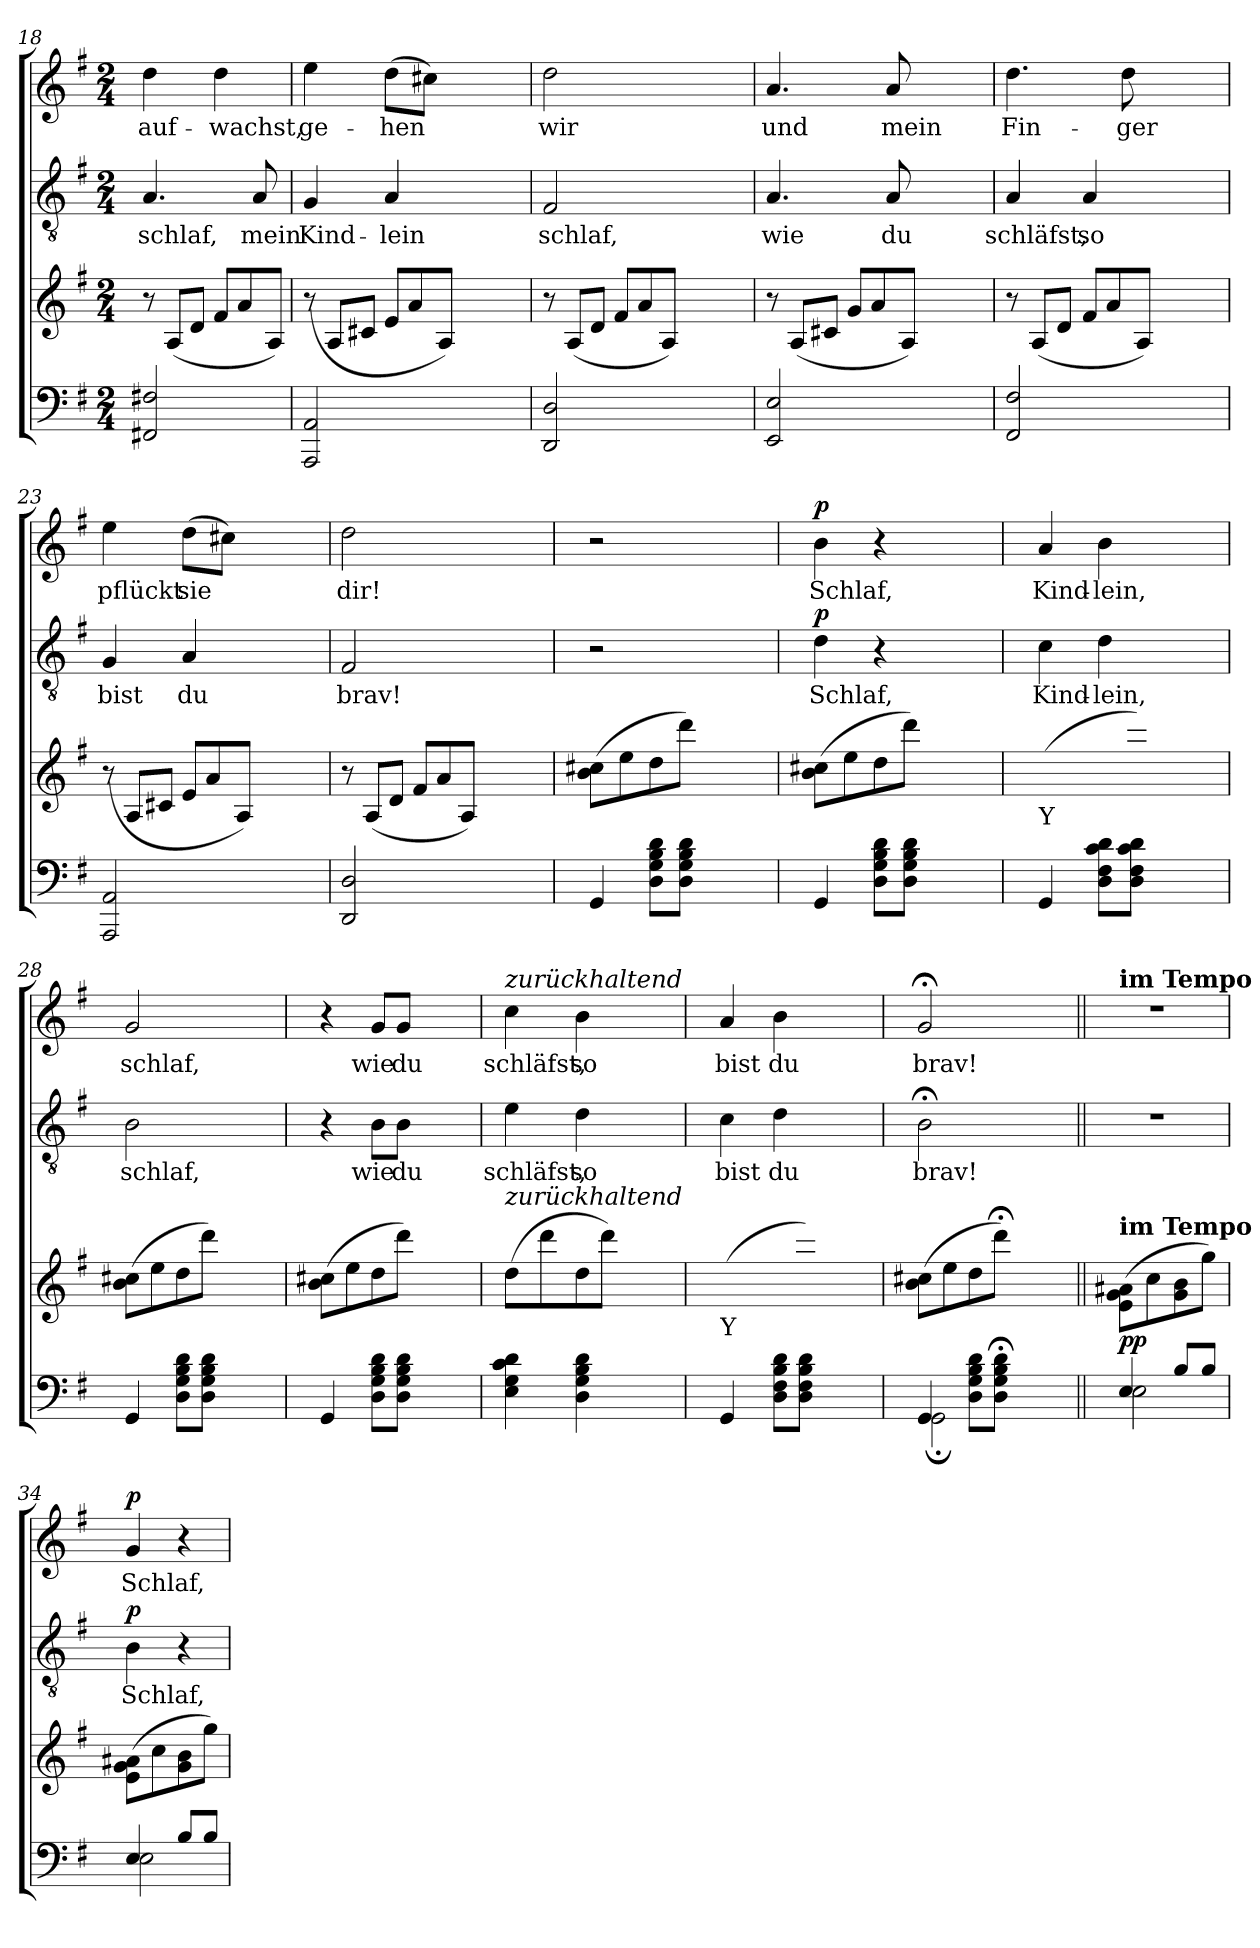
**kern	**kern	**dynam	**kern	**text	**dynam	**kern	**text	**dynam
*part3	*part3	*part3	*part2	*part2	*part2	*part1	*part1	*part1
*staff4	*staff3	*staff3/4	*staff2	*staff2	*staff2	*staff1	*staff1	*staff1
*clefF4	*clefG2	*	*clefGv2	*	*	*clefG2	*	*
*k[f#]	*k[f#]	*	*k[f#]	*	*	*k[f#]	*	*
*G:	*G:	*	*G:	*	*	*G:	*	*
*M2/4	*M2/4	*	*M2/4	*	*	*M2/4	*	*
=18	=18	=18	=18	=18	=18	=18	=18	=18
*^	*	*	*	*	*	*	*	*
*	*	*Xtuplet	*	*	*	*	*	*	*
!	!	!	!	!	!LO:LY:b	!	!	!LO:LY:b	!
2FF#X/ 2F#X/	2ryy	12r	.	4.A/	schlaf,	.	4dd\	auf-	.
.	.	(<12A/L	.	.	.	.	.	.	.
.	.	12d/J	.	.	.	.	.	.	.
!	!	!	!	!	!	!	!	!LO:LY:b	!
.	.	12f#/L	.	.	.	.	4dd\	-wachst,	.
.	.	12a/	.	.	.	.	.	.	.
!	!	!	!	!	!LO:LY:b	!	!	!	!
.	.	.	.	8A/	mein	.	.	.	.
.	.	12A/J)	.	.	.	.	.	.	.
=19	=19	=19	=19	=19	=19	=19	=19	=19	=19
!	!	!	!	!	!LO:LY:b	!	!	!LO:LY:b	!
2AAA/ 2AA/	2ryy	(<12r	.	4G/	Kind-	.	4ee\	ge-	.
.	.	12A/L	.	.	.	.	.	.	.
.	.	12c#X/J	.	.	.	.	.	.	.
!	!	!	!	!	!LO:LY:b	!	!	!LO:LY:b	!
.	.	12e/L	.	4A/	-lein	.	(>8dd\L	-hen	.
.	.	12a/	.	.	.	.	.	.	.
.	.	.	.	.	.	.	8cc#X\J)	.	.
.	.	12A/J)	.	.	.	.	.	.	.
2ryy	2ryy	2ryy	.	2ryy	.	.	2ryy	.	.
!!LO:LB:g=z
=20	=20	=20	=20	=20	=20	=20	=20	=20	=20
!	!	!	!	!	!LO:LY:b	!	!	!LO:LY:b	!
2DD/ 2D/	2ryy	12r	.	2F#/	schlaf,	.	2dd\	wir	.
.	.	(<12A/L	.	.	.	.	.	.	.
.	.	12d/J	.	.	.	.	.	.	.
.	.	12f#/L	.	.	.	.	.	.	.
.	.	12a/	.	.	.	.	.	.	.
.	.	12A/J)	.	.	.	.	.	.	.
2ryy	2ryy	2ryy	.	2ryy	.	.	2ryy	.	.
=21	=21	=21	=21	=21	=21	=21	=21	=21	=21
!	!	!	!	!	!LO:LY:b	!	!	!LO:LY:b	!
2EE/ 2E/	2ryy	12r	.	4.A/	wie	.	4.a/	und	.
.	.	(<12A/L	.	.	.	.	.	.	.
.	.	12c#X/J	.	.	.	.	.	.	.
.	.	12g/L	.	.	.	.	.	.	.
.	.	12a/	.	.	.	.	.	.	.
!	!	!	!	!	!LO:LY:b	!	!	!LO:LY:b	!
.	.	.	.	8A/	du	.	8a/	mein	.
.	.	12A/J)	.	.	.	.	.	.	.
2ryy	2ryy	2ryy	.	2ryy	.	.	2ryy	.	.
=22	=22	=22	=22	=22	=22	=22	=22	=22	=22
!	!	!	!	!	!LO:LY:b	!	!	!LO:LY:b	!
2FF#/ 2F#/	2ryy	12r	.	4A/	schläfst,	.	4.dd\	Fin-	.
.	.	(<12A/L	.	.	.	.	.	.	.
.	.	12d/J	.	.	.	.	.	.	.
!	!	!	!	!	!LO:LY:b	!	!	!	!
.	.	12f#/L	.	4A/	so	.	.	.	.
.	.	12a/	.	.	.	.	.	.	.
!	!	!	!	!	!	!	!	!LO:LY:b	!
.	.	.	.	.	.	.	8dd\	-ger	.
.	.	12A/J)	.	.	.	.	.	.	.
2ryy	2ryy	2ryy	.	2ryy	.	.	2ryy	.	.
=23	=23	=23	=23	=23	=23	=23	=23	=23	=23
!	!	!	!	!	!LO:LY:b	!	!	!LO:LY:b	!
2AAA/ 2AA/	2ryy	(<12r	.	4G/	bist	.	4ee\	pflückt	.
.	.	12A/L	.	.	.	.	.	.	.
.	.	12c#X/J	.	.	.	.	.	.	.
!	!	!	!	!	!LO:LY:b	!	!	!LO:LY:b	!
.	.	12e/L	.	4A/	du	.	(>8dd\L	sie	.
.	.	12a/	.	.	.	.	.	.	.
.	.	.	.	.	.	.	8cc#X\J)	.	.
.	.	12A/J)	.	.	.	.	.	.	.
2ryy	2ryy	2ryy	.	2ryy	.	.	2ryy	.	.
=24	=24	=24	=24	=24	=24	=24	=24	=24	=24
!	!	!	!	!	!LO:LY:b	!	!	!LO:LY:b	!
2DD/ 2D/	2ryy	12r	.	2F#/	brav!	.	2dd\	dir!	.
.	.	(<12A/L	.	.	.	.	.	.	.
.	.	12d/J	.	.	.	.	.	.	.
.	.	12f#/L	.	.	.	.	.	.	.
.	.	12a/	.	.	.	.	.	.	.
.	.	12A/J)	.	.	.	.	.	.	.
2ryy	2ryy	2ryy	.	2ryy	.	.	2ryy	.	.
=25	=25	=25	=25	=25	=25	=25	=25	=25	=25
4GG/	2ryy	(>8b\ 8cc#X\L	.	2r	.	.	2r	.	.
.	.	8ee\	.	.	.	.	.	.	.
8D\ 8G\ 8B\ 8d\L	.	8dd\	.	.	.	.	.	.	.
8D\ 8G\ 8B\ 8d\J	.	8ddd\J)	.	.	.	.	.	.	.
2ryy	2ryy	2ryy	.	2ryy	.	.	2ryy	.	.
!!LO:LB:g=z
=26	=26	=26	=26	=26	=26	=26	=26	=26	=26
!	!	!	!	!	!LO:LY:b	!LO:DY:a	!	!LO:LY:b	!LO:DY:b
4GG/	2ryy	(>8b\ 8cc#X\L	.	4d\	Schlaf,	p	4b\	Schlaf,	p
.	.	8ee\	.	.	.	.	.	.	.
8D\ 8G\ 8B\ 8d\L	.	8dd\	.	4r	.	.	4r	.	.
8D\ 8G\ 8B\ 8d\J	.	8ddd\J)	.	.	.	.	.	.	.
2ryy	2ryy	2ryy	.	2ryy	.	.	2ryy	.	.
=27	=27	=27	=27	=27	=27	=27	=27	=27	=27
!	!	!LO:TX:b:t=Y	!	!	!	!	!	!	!
!	!	!	!	!	!LO:LY:b	!	!	!LO:LY:b	!
4GG/	2ryy	(>8cc\yy 8dd-X\yyL	.	4c\	Kind-	.	4a/	Kind-	.
.	.	8ee\	.	.	.	.	.	.	.
!	!	!	!	!	!LO:LY:b	!	!	!LO:LY:b	!
8D\ 8F#\ 8c\ 8d\L	.	8dd\	.	4d\	-lein,	.	4b\	-lein,	.
8D\ 8F#\ 8c\ 8d\J	.	8ddd\J)	.	.	.	.	.	.	.
2ryy	2ryy	2ryy	.	2ryy	.	.	2ryy	.	.
=28	=28	=28	=28	=28	=28	=28	=28	=28	=28
!	!	!	!	!	!LO:LY:b	!	!	!LO:LY:b	!
4GG/	2ryy	(>8b\ 8cc#X\L	.	2B\	schlaf,	.	2g/	schlaf,	.
.	.	8ee\	.	.	.	.	.	.	.
8D\ 8G\ 8B\ 8d\L	.	8dd\	.	.	.	.	.	.	.
8D\ 8G\ 8B\ 8d\J	.	8ddd\J)	.	.	.	.	.	.	.
2ryy	2ryy	2ryy	.	2ryy	.	.	2ryy	.	.
=29	=29	=29	=29	=29	=29	=29	=29	=29	=29
4GG/	2ryy	(>8b\ 8cc#X\L	.	4r	.	.	4r	.	.
.	.	8ee\	.	.	.	.	.	.	.
!	!	!	!	!	!LO:LY:b	!	!	!LO:LY:b	!
8D\ 8G\ 8B\ 8d\L	.	8dd\	.	8B\L	wie	.	8g/L	wie	.
!	!	!	!	!	!LO:LY:b	!	!	!LO:LY:b	!
8D\ 8G\ 8B\ 8d\J	.	8ddd\J)	.	8B\J	du	.	8g/J	du	.
2ryy	2ryy	2ryy	.	2ryy	.	.	2ryy	.	.
=30	=30	=30	=30	=30	=30	=30	=30	=30	=30
!	!	!	!	!	!	!	!LO:TX:a:i:t=zurückhaltend	!	!
!	!	!LO:TX:a:i:t=zurückhaltend	!	!	!	!	!	!	!
!	!	!	!	!	!LO:LY:b	!	!	!LO:LY:b	!
4E\ 4G\ 4c\ 4d\	2ryy	(>8dd\L	.	4e\	schläfst,	.	4cc\	schläfst,	.
.	.	8ddd\	.	.	.	.	.	.	.
!	!	!	!	!	!LO:LY:b	!	!	!LO:LY:b	!
4D\ 4G\ 4B\ 4d\	.	8dd\	.	4d\	so	.	4b\	so	.
.	.	8ddd\J)	.	.	.	.	.	.	.
2ryy	2ryy	2ryy	.	2ryy	.	.	2ryy	.	.
=31	=31	=31	=31	=31	=31	=31	=31	=31	=31
!	!	!LO:TX:b:t=Y	!	!	!	!	!	!	!
!	!	!	!	!	!LO:LY:b	!	!	!LO:LY:b	!
4GG/	2ryy	(>8cc\yy 8dd-X\yyL	.	4c\	bist	.	4a/	bist	.
.	.	8ee\	.	.	.	.	.	.	.
!	!	!	!	!	!LO:LY:b	!	!	!LO:LY:b	!
8D\ 8F#\ 8B\ 8d\L	.	8dd\	.	4d\	du	.	4b\	du	.
8D\ 8F#\ 8B\ 8d\J	.	8ddd\J)	.	.	.	.	.	.	.
2ryy	2ryy	2ryy	.	2ryy	.	.	2ryy	.	.
=32	=32	=32	=32	=32	=32	=32	=32	=32	=32
!	!	!	!	!	!LO:LY:b	!	!	!LO:LY:b	!
4GG/	2GG;\	(>8b\ 8cc#X\L	.	2B;<\	brav!	.	2g;/	brav!	.
.	.	8ee\	.	.	.	.	.	.	.
8D\ 8G\ 8B\ 8d\L	.	8dd\	.	.	.	.	.	.	.
8D\;< 8G\;< 8B\;< 8d\;<J	.	8ddd;<\J)	.	.	.	.	.	.	.
2ryy	2ryy	2ryy	.	2ryy	.	.	2ryy	.	.
!!LO:PB:g=z
=33||	=33||	=33||	=33||	=33||	=33||	=33||	=33||	=33||	=33||
!	!	!	!	!	!	!	!LO:TX:a:B:t=im Tempo	!	!
!	!	!LO:TX:a:B:t=im Tempo	!	!	!	!	!	!	!
!	!	!	!LO:DY:b	!	!	!	!	!	!
4E/	2E\	(>8e\ 8g\ 8a#X\L	pp	2r	.	.	2r	.	.
.	.	8cc\	.	.	.	.	.	.	.
8B/L	.	8g\ 8b\	.	.	.	.	.	.	.
8B/J	.	8gg\J)	.	.	.	.	.	.	.
=34	=34	=34	=34	=34	=34	=34	=34	=34	=34
!	!	!	!	!	!LO:LY:b	!LO:DY:a	!	!LO:LY:b	!LO:DY:a
4E/	2E\	(>8e\ 8g\ 8a#X\L	.	4B\	Schlaf,	p	4g/	Schlaf,	p
.	.	8cc\	.	.	.	.	.	.	.
8B/L	.	8g\ 8b\	.	4r	.	.	4r	.	.
8B/J	.	8gg\J)	.	.	.	.	.	.	.
*v	*v	*	*	*	*	*	*	*	*
=	=	=	=	=	=	=	=	=
*-	*-	*-	*-	*-	*-	*-	*-	*-
